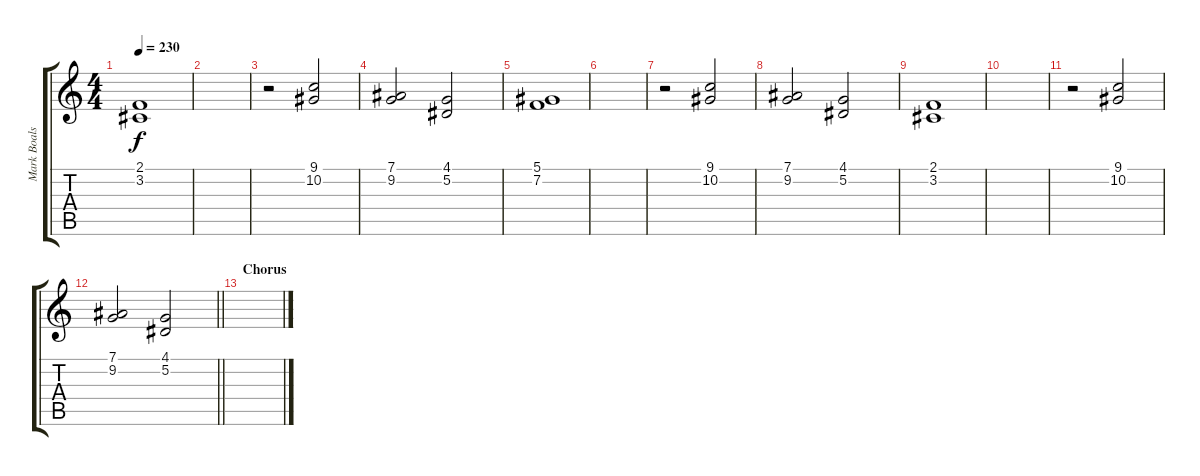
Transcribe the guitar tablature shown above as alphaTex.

\track ("Mark Boals" "Mark Boals") {instrument choiraahs}
\staff {score tabs}
\tuning (Eb4 Bb3 Gb3 Db3 Ab2 Eb2) {hide}
\ts (4 4)
\tempo 230
\clef g2
\ks c
(2.1 3.2).1{dy f} |
|
r.2 (9.1 10.2).2 |
(7.1 9.2).2 (4.1 5.2).2 |
(5.1 7.2).1 |
|
r.2 (9.1 10.2).2 |
(7.1 9.2).2 (4.1 5.2).2 |
(2.1 3.2).1 |
|
r.2 (9.1 10.2).2 |
\barLineRight lightlight
(7.1 9.2).2 (4.1 5.2).2 |
\section ("" "Chorus")
